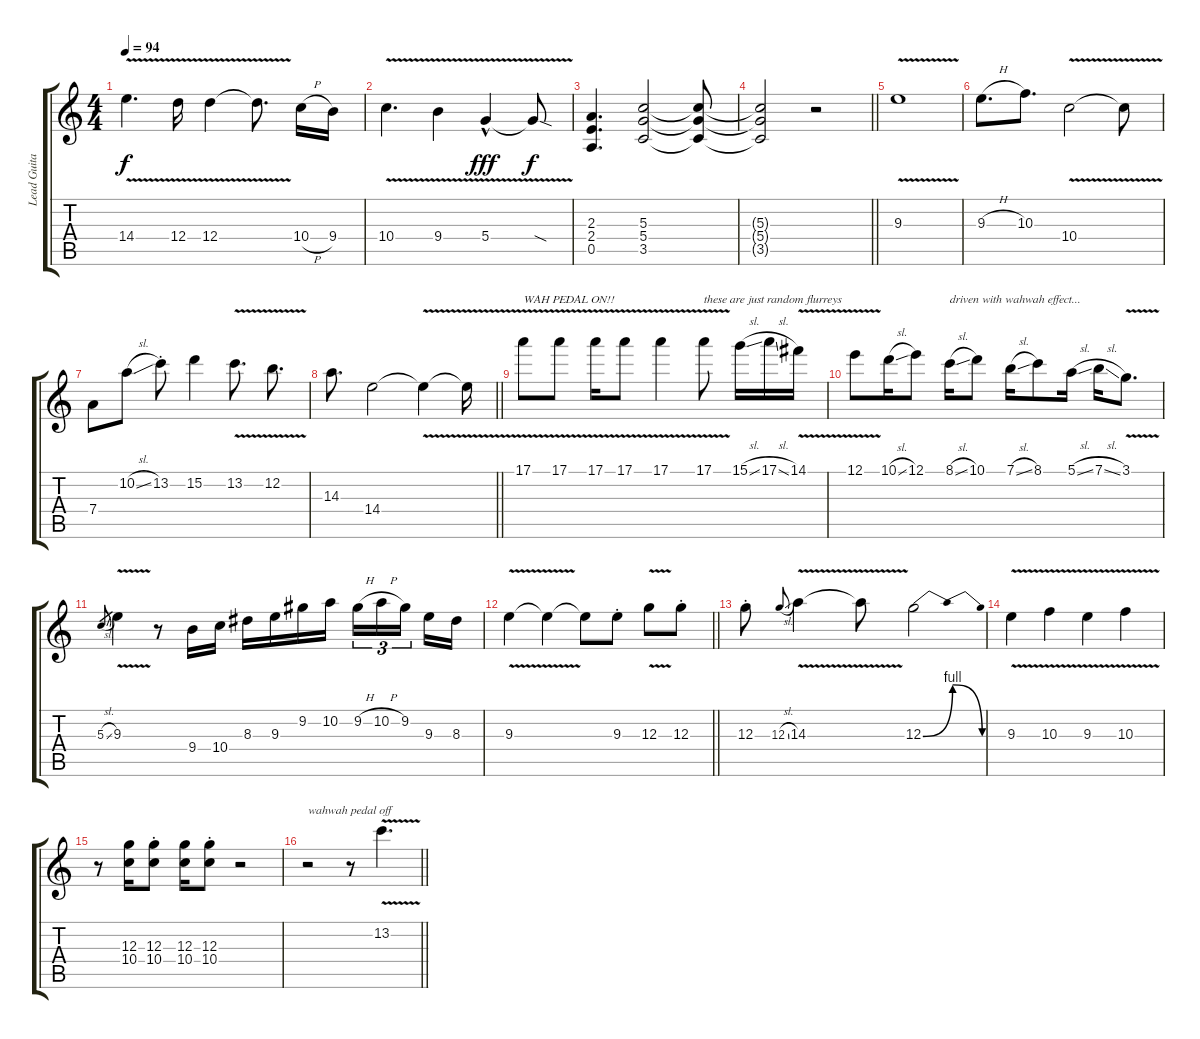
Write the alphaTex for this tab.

\track ("Lead Guitar" "Lead Guita") {instrument distortionguitar}
\staff {score tabs}
\tuning (E4 B3 G3 D3 A2 E2) {hide}
\ts (4 4)
\tempo 94
\clef g2
\ks c
14.4{v}.4{d dy f} 12.4{v}.16 12.4{v}.4 12.4{t}.8{d} 10.4{h}.16 9.4.16 |
10.4{v}.4{d} 9.4{v}.4 5.4{v hac}.4{dy fff} 5.4{sod t}.8{dy f} |
(2.3 2.4 0.5).4{d} (5.3 5.4 3.5).2 (5.3{t} 5.4{t} 3.5{t}).8 |
\barLineRight lightlight
(5.3{t} 5.4{t} 3.5{t}).2 r.2 |
9.3{v}.1 |
9.3{h}.8{d} 10.3.8{d} 10.4{v}.2 10.4{t}.8 |
7.4.8 10.2{sl}.8 13.2{st}.8 15.2.4 13.2{v}.8{d} 12.2{v}.8{d} |
\barLineRight lightlight
14.3.8{d} 14.4.2 14.4{v t}.4 14.4{t}.16 |
17.1{v}.8{txt "WAH PEDAL ON!!"} 17.1{v}.8 17.1{v}.16 17.1{v}.8 17.1{v}.4 17.1{v}.8{txt "these are just random flurreys"} 15.1{sl}.16 17.1{sl}.16 14.1{v}.16 |
12.1{v}.8 10.1{sl}.16 12.1.8 8.1{sl}.16{txt "driven with wahwah effect..."} 10.1.8 7.1{sl}.16 8.1.8 5.1{sl}.16 7.1{sl}.16 3.1{v}.8{d} |
5.3{sl}.8{gr} 9.3{v}.4 r.8 9.4.16 10.4.16 8.3.16 9.3.16 9.2.16 10.2.16 9.2{h}.16{tu (3 2)} 10.2{h}.16{tu (3 2)} 9.2.16{tu (3 2) beam splitsecondary} 9.3.16 8.3.16 |
\barLineRight lightlight
9.3{v}.4 9.3{t}.4 9.3{t}.8 9.3{st}.8 12.3{v}.8 12.3{st}.8 |
12.3{st}.8 12.3{sl}.8{gr onbeat} 14.3{v}.4 14.3{t}.8 12.3{be (bendrelease 0 0 15 4 30 4 60 0)}.2 |
9.3{v}.4 10.3{v}.4 9.3{v}.4 10.3{v}.4 |
r.8 (12.3 10.4).16 (12.3{st} 10.4{st}).8 (12.3 10.4).16 (12.3{st} 10.4{st}).8 r.2 |
\barLineRight lightlight
r.2{txt "wahwah pedal off"} r.8 13.2{v}.4{d}
